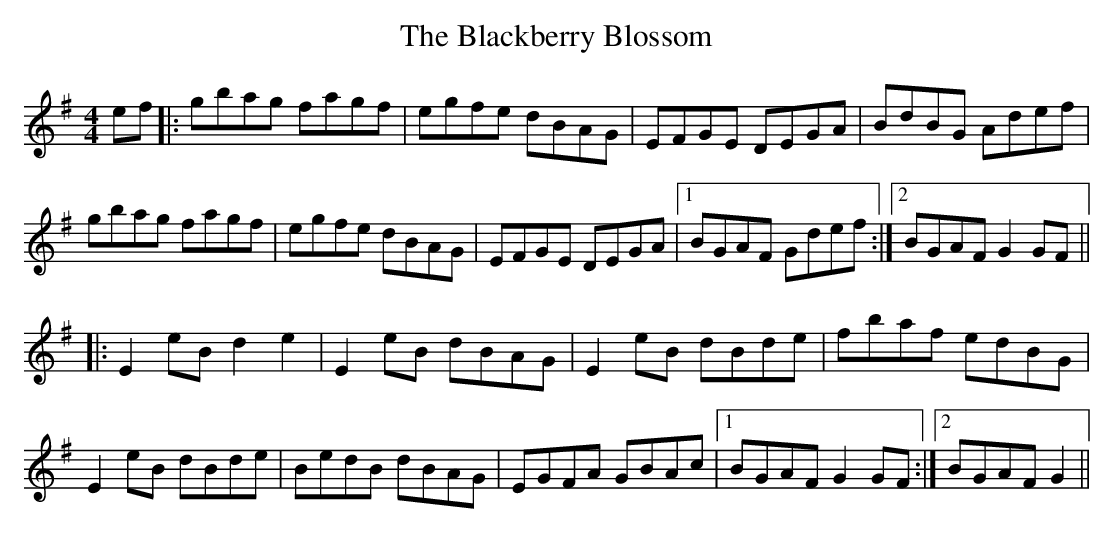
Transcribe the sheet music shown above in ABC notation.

X:1
T: The Blackberry Blossom
M: 4/4
L: 1/8
K: Gmaj
ef|:gbag fagf|egfe dBAG|EFGE DEGA|BdBG Adef|
gbag fagf|egfe dBAG|EFGE DEGA|1 BGAF Gdef:|2 BGAF G2GF||
|:E2eB d2e2|E2eB dBAG|E2eB dBde|fbaf edBG|
E2eB dBde|BedB dBAG|EGFA GBAc|1 BGAF G2GF:|2 BGAF G2||
